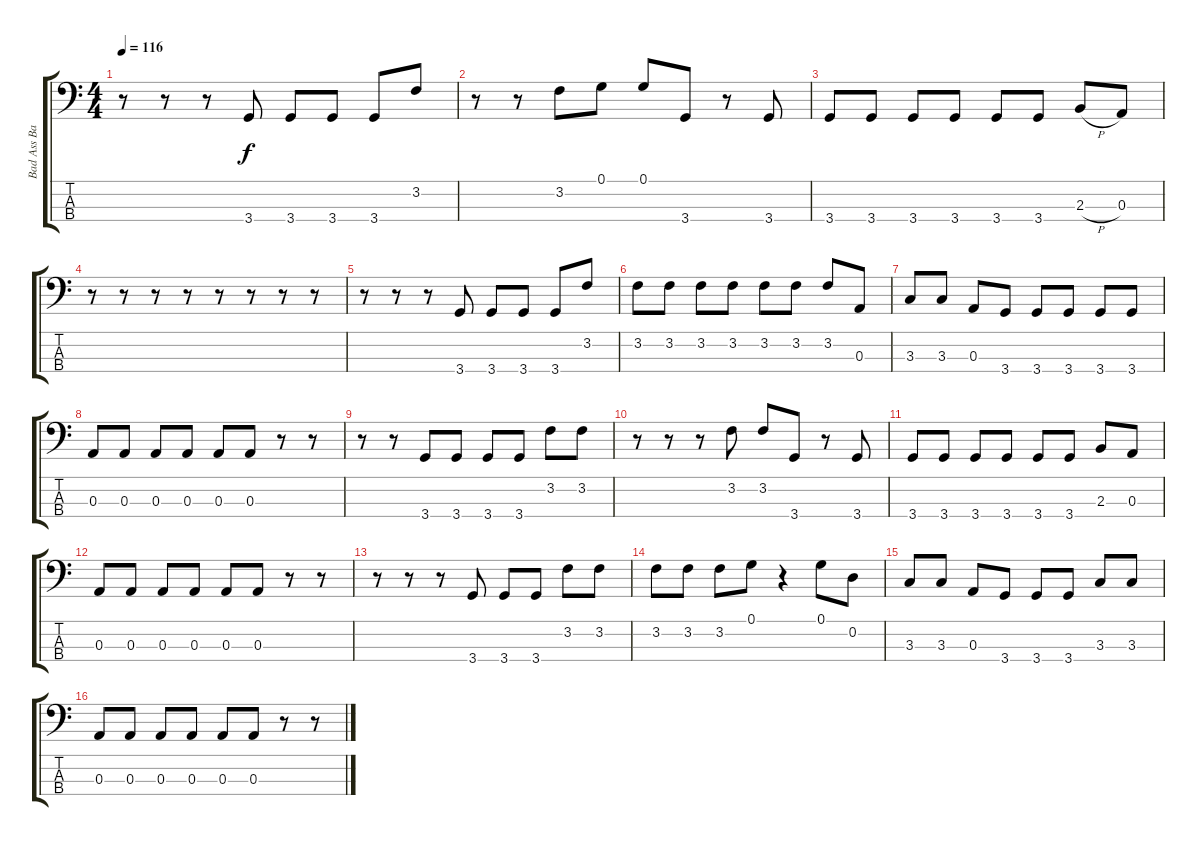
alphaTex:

\track ("Bad Ass Bass" "Bad Ass Ba") {instrument fretlessbass}
\staff {score tabs}
\tuning (G2 D2 A1 E1) {hide}
\ts (4 4)
\tempo 116
\clef f4
\ks c
r.8{dy f} r.8 r.8 3.4.8 3.4.8 3.4.8 3.4.8 3.2.8 |
r.8 r.8 3.2.8 0.1.8 0.1.8 3.4.8 r.8 3.4.8 |
3.4.8 3.4.8 3.4.8 3.4.8 3.4.8 3.4.8 2.3{h}.8 0.3.8 |
r.8 r.8 r.8 r.8 r.8 r.8 r.8 r.8 |
r.8 r.8 r.8 3.4.8 3.4.8 3.4.8 3.4.8 3.2.8 |
3.2.8 3.2.8 3.2.8 3.2.8 3.2.8 3.2.8 3.2.8 0.3.8 |
3.3.8 3.3.8 0.3.8 3.4.8 3.4.8 3.4.8 3.4.8 3.4.8 |
0.3.8 0.3.8 0.3.8 0.3.8 0.3.8 0.3.8 r.8 r.8 |
r.8 r.8 3.4.8 3.4.8 3.4.8 3.4.8 3.2.8 3.2.8 |
r.8 r.8 r.8 3.2.8 3.2.8 3.4.8 r.8 3.4.8 |
3.4.8 3.4.8 3.4.8 3.4.8 3.4.8 3.4.8 2.3.8 0.3.8 |
0.3.8 0.3.8 0.3.8 0.3.8 0.3.8 0.3.8 r.8 r.8 |
r.8 r.8 r.8 3.4.8 3.4.8 3.4.8 3.2.8 3.2.8 |
3.2.8 3.2.8 3.2.8 0.1.8 r.4 0.1.8 0.2.8 |
3.3.8 3.3.8 0.3.8 3.4.8 3.4.8 3.4.8 3.3.8 3.3.8 |
0.3.8 0.3.8 0.3.8 0.3.8 0.3.8 0.3.8 r.8 r.8
